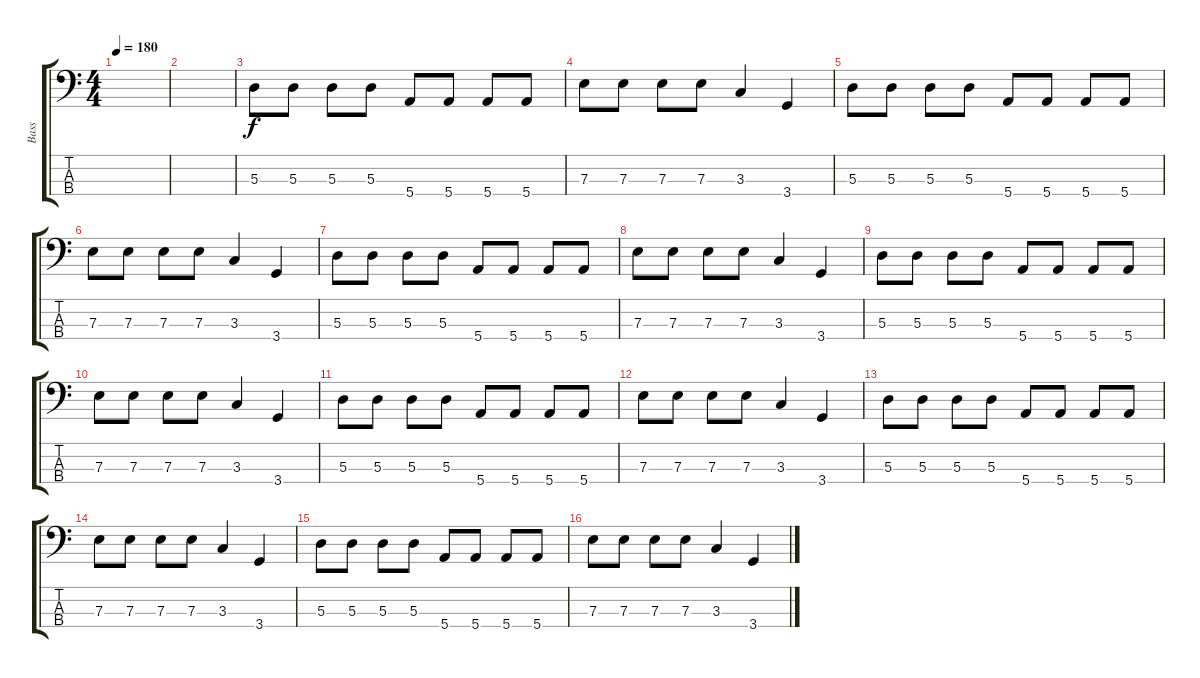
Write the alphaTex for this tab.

\track ("Bass" "Bass") {instrument electricbasspick}
\staff {score tabs}
\tuning (G2 D2 A1 E1) {hide}
\ts (4 4)
\tempo 180
\clef f4
\ks c
|
|
5.3.8 5.3.8 5.3.8 5.3.8 5.4.8 5.4.8 5.4.8 5.4.8 |
7.3.8 7.3.8 7.3.8 7.3.8 3.3.4 3.4.4 |
5.3.8 5.3.8 5.3.8 5.3.8 5.4.8 5.4.8 5.4.8 5.4.8 |
7.3.8 7.3.8 7.3.8 7.3.8 3.3.4 3.4.4 |
5.3.8 5.3.8 5.3.8 5.3.8 5.4.8 5.4.8 5.4.8 5.4.8 |
7.3.8 7.3.8 7.3.8 7.3.8 3.3.4 3.4.4 |
5.3.8 5.3.8 5.3.8 5.3.8 5.4.8 5.4.8 5.4.8 5.4.8 |
7.3.8 7.3.8 7.3.8 7.3.8 3.3.4 3.4.4 |
5.3.8 5.3.8 5.3.8 5.3.8 5.4.8 5.4.8 5.4.8 5.4.8 |
7.3.8 7.3.8 7.3.8 7.3.8 3.3.4 3.4.4 |
5.3.8 5.3.8 5.3.8 5.3.8 5.4.8 5.4.8 5.4.8 5.4.8 |
7.3.8 7.3.8 7.3.8 7.3.8 3.3.4 3.4.4 |
5.3.8 5.3.8 5.3.8 5.3.8 5.4.8 5.4.8 5.4.8 5.4.8 |
7.3.8 7.3.8 7.3.8 7.3.8 3.3.4 3.4.4
